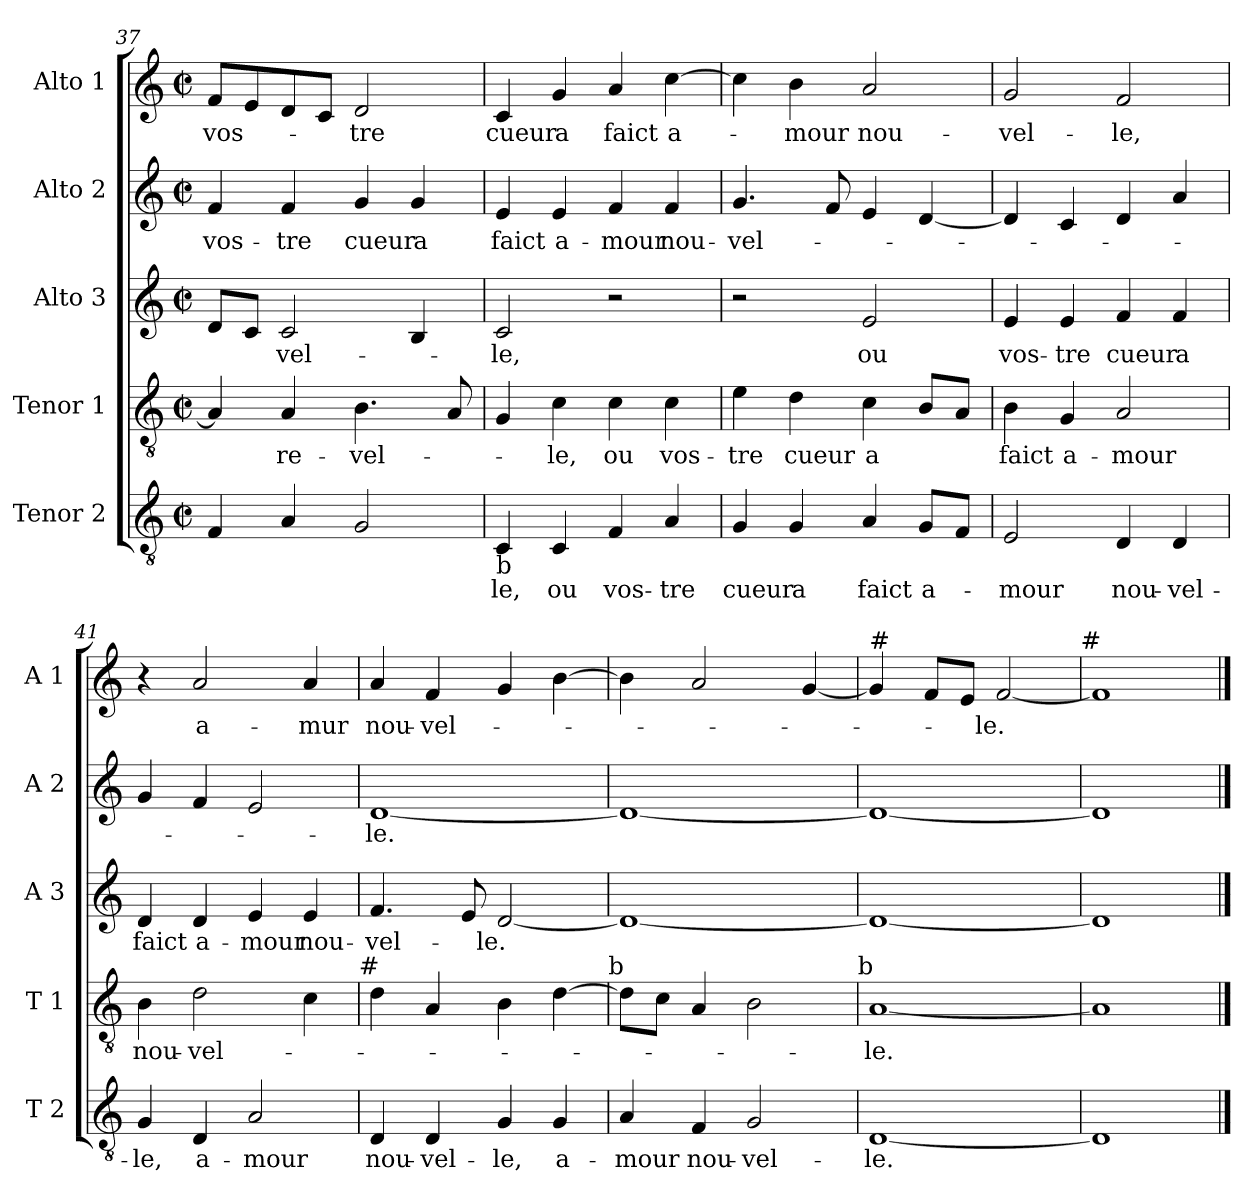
**kern	**text	**kern	**text	**kern	**text	**kern	**text	**kern	**text
*part5	*part5	*part4	*part4	*part3	*part3	*part2	*part2	*part1	*part1
*staff5	*staff5	*staff4	*staff4	*staff3	*staff3	*staff2	*staff2	*staff1	*staff1
*I"Tenor 2	*	*I"Tenor 1	*	*I"Alto 3	*	*I"Alto 2	*	*I"Alto 1	*
*I'T 2	*	*I'T 1	*	*I'A 3	*	*I'A 2	*	*I'A 1	*
*clefGv2	*	*clefGv2	*	*clefG2	*	*clefG2	*	*clefG2	*
*k[]	*	*k[]	*	*k[]	*	*k[]	*	*k[]	*
*C:	*	*C:	*	*C:	*	*C:	*	*C:	*
*M2/2	*	*M2/2	*	*M2/2	*	*M2/2	*	*M2/2	*
*met(c|)	*	*met(c|)	*	*met(c|)	*	*met(c|)	*	*met(c|)	*
=37	=37	=37	=37	=37	=37	=37	=37	=37	=37
4F/	.	4A/]	.	8d/L	.	4f/	vos-	8f/L	vos-
.	.	.	.	8c/J	.	.	.	8e/	.
4A/	.	4A/	re-	2c/	-vel-	4f/	-tre	8d/	.
.	.	.	.	.	.	.	.	8c/J	.
2G/	.	4.B\	-vel-	.	.	4g/	cueur	2d/	-tre
.	.	.	.	4B/	.	4g/	a	.	.
.	.	8A/	.	.	.	.	.	.	.
=38	=38	=38	=38	=38	=38	=38	=38	=38	=38
!LO:TX:b:t=b	!	!	!	!	!	!	!	!	!
4C/	-le,	4G/	.	2c/	-le,	4e/	faict	4c/	cueur
4C/	ou	4c\	-le,	.	.	4e/	a-	4g/	a
4F/	vos-	4c\	ou	2r	.	4f/	-mour	4a/	faict
4A/	-tre	4c\	vos-	.	.	4f/	nou-	[4cc\	a-
=39	=39	=39	=39	=39	=39	=39	=39	=39	=39
4G/	cueur	4e\	-tre	2r	.	4.g/	-vel-	4cc\]	.
4G/	a	4d\	cueur	.	.	.	.	4b\	-mour
.	.	.	.	.	.	8f/	.	.	.
4A/	faict	4c\	a	2e/	ou	4e/	.	2a/	nou-
8G/L	a-	8B/L	.	.	.	[4d/	.	.	.
8F/J	.	8A/J	.	.	.	.	.	.	.
=40	=40	=40	=40	=40	=40	=40	=40	=40	=40
2E/	-mour	4B\	faict	4e/	vos-	4d/]	.	2g/	-vel-
.	.	4G/	a-	4e/	-tre	4c/	.	.	.
4D/	nou-	2A/	-mour	4f/	cueur	4d/	.	2f/	-le,
4D/	-vel-	.	.	4f/	a	4a/	.	.	.
!!LO:LB:g=z
=41	=41	=41	=41	=41	=41	=41	=41	=41	=41
4G/	-le,	4B\	nou-	4d/	faict	4g/	.	4r	.
4D/	a-	2d\	-vel-	4d/	a-	4f/	.	2a/	a-
2A/	-mour	.	.	4e/	-mour	2e/	.	.	.
.	.	4c\	.	4e/	nou-	.	.	4a/	-mur
!	!	!LO:TX:a:t=#	!	!	!	!	!	!	!
=42	=42	=42	=42	=42	=42	=42	=42	=42	=42
4D/	nou-	4d\	.	4.f/	-vel-	[1d	-le.	4a/	nou-
4D/	-vel-	4A/	.	.	.	.	.	4f/	-vel-
.	.	.	.	8e/	.	.	.	.	.
4G/	-le,	4B\	.	[2d/	-le.	.	.	4g/	.
4G/	a-	[4d\	.	.	.	.	.	[4b\	.
!	!	!LO:TX:a:t=b	!	!	!	!	!	!	!
=43	=43	=43	=43	=43	=43	=43	=43	=43	=43
4A/	-mour	8d\L]	.	1d_	.	1d_	.	4b\]	.
.	.	8c\J	.	.	.	.	.	.	.
4F/	nou-	4A/	.	.	.	.	.	2a/	.
2G/	-vel-	2B\	.	.	.	.	.	.	.
.	.	.	.	.	.	.	.	[4g/	.
!	!	!LO:TX:a:t=b	!	!	!	!	!	!	!
=44	=44	=44	=44	=44	=44	=44	=44	=44	=44
!	!	!	!	!	!	!	!	!LO:TX:a:t=#	!
[1D	-le.	[1A	-le.	1d_	.	1d_	.	4g/]	.
.	.	.	.	.	.	.	.	8f/L	.
.	.	.	.	.	.	.	.	8e/J	.
.	.	.	.	.	.	.	.	[2f/	-le.
!	!	!	!	!	!	!	!	!LO:TX:a:t=#	!
=45	=45	=45	=45	=45	=45	=45	=45	=45	=45
1D]	.	1A]	.	1d]	.	1d]	.	1f]	.
==	==	==	==	==	==	==	==	==	==
*-	*-	*-	*-	*-	*-	*-	*-	*-	*-
